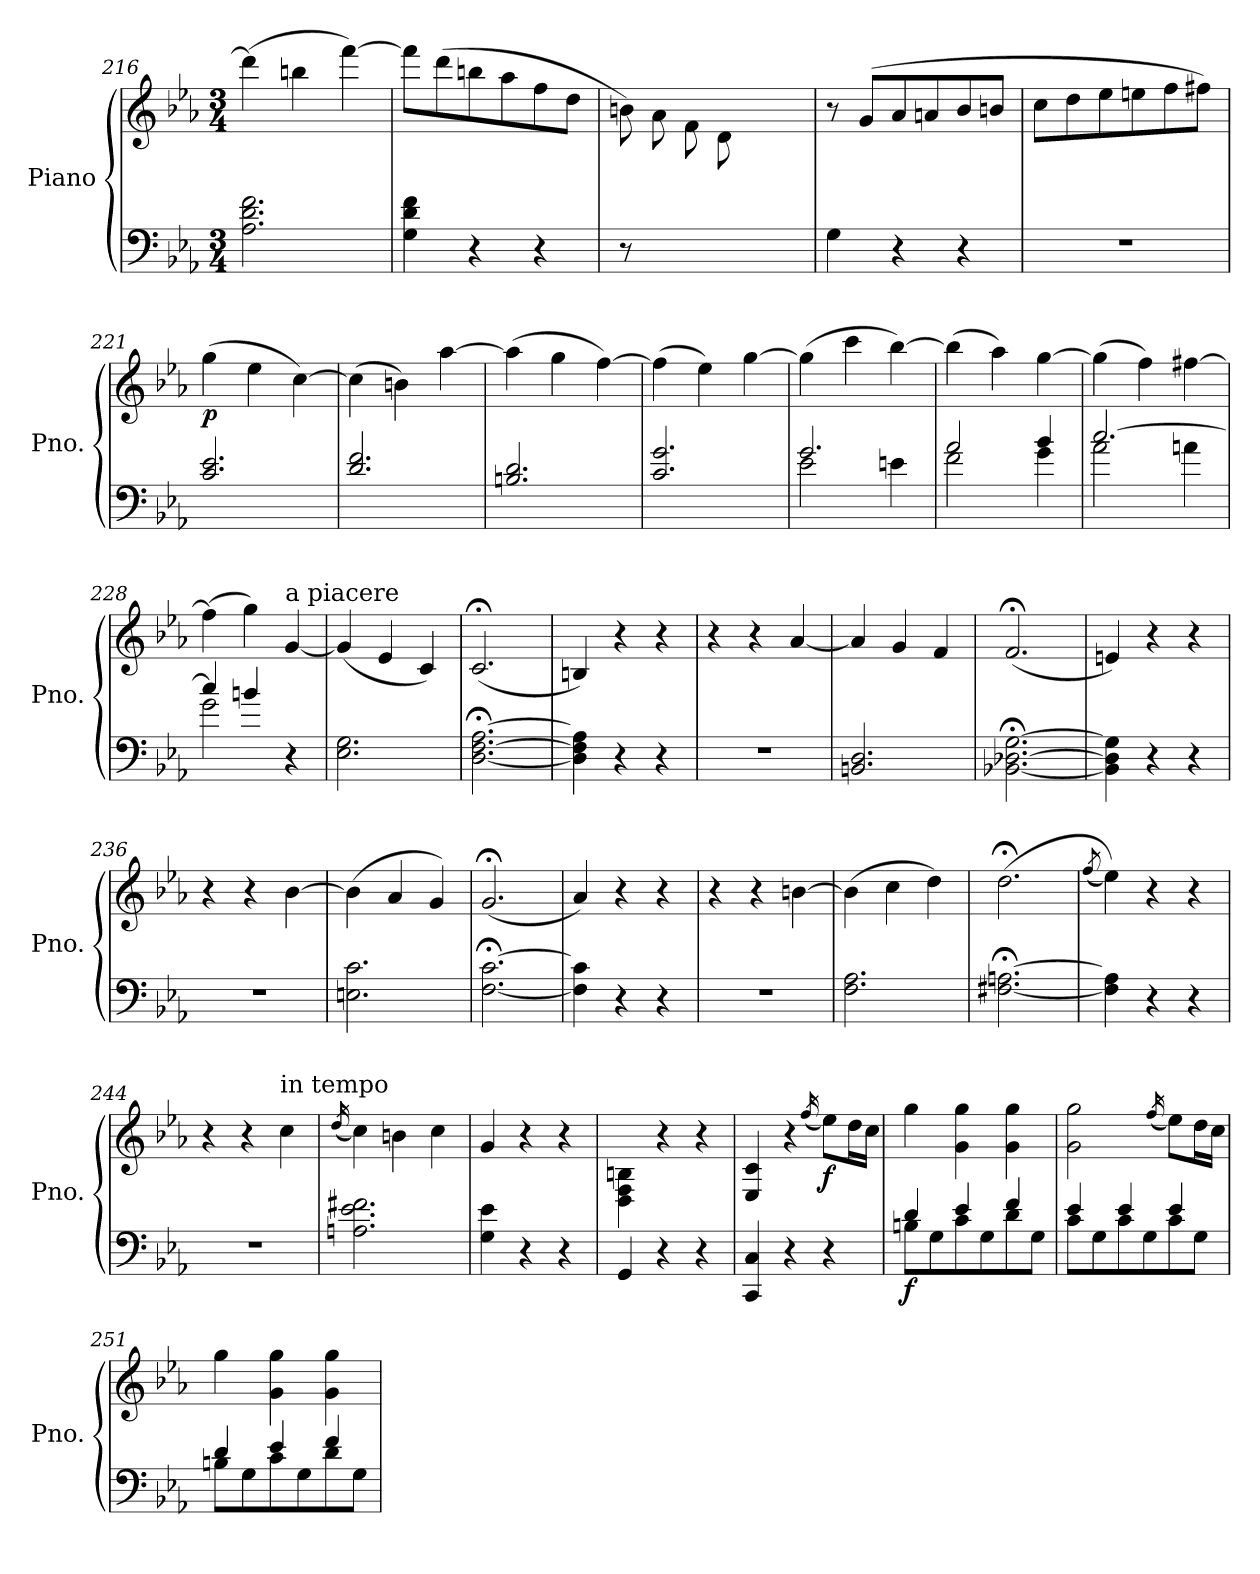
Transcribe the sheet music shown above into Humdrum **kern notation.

**kern	**kern	**dynam
*part1	*part1	*part1
*staff2	*staff1	*staff1/2
*I"Piano	*	*
*I'Pno.	*	*
*clefF4	*clefG2	*
*k[b-e-a-]	*k[b-e-a-]	*
*M3/4	*M3/4	*
=216	=216	=216
2.A-\ 2.d\ 2.f\	(>4ddd\]	.
.	4bbn\	.
.	[4fff\)	.
=217	=217	=217
4G\ 4d\ 4f\	8fff\L]	.
.	(>8ddd\	.
4r	8bbn\	.
.	8aa-\	.
4r	8ff\	.
.	8dd\J	.
=218	=218	=218
*^	*	*
2ryy	8r	8bn\L)	.
.	8ryy	(>8a-\	.
.	2ryy	8f\	.
.	.	8d\	.
8Bn/	.	4ryy	.
8A-/J)	.	.	.
*v	*v	*	*
=219	=219	=219
4G\	8r	.
.	(>8g/L	.
4r	8a-/	.
.	8an/	.
4r	8b-/	.
.	8bn/J	.
=220	=220	=220
2.r	8cc\L	.
.	8dd\	.
.	8ee-\	.
.	8een\	.
.	8ff\	.
.	8ff#X\J)	.
=221	=221	=221
!	!	!LO:DY:b
2.c/ 2.e-/	(>4gg\	p
.	4ee-\	.
.	[4cc\)	.
=222	=222	=222
2.d/ 2.f/	(>4cc\]	.
.	4bn\)	.
.	[4aa-\	.
=223	=223	=223
2.Bn/ 2.d/	(>4aa-\]	.
.	4gg\	.
.	[4ff\)	.
!!LO:LB:g=z
=224	=224	=224
2.c/ 2.g/	(>4ff\]	.
.	4ee-\)	.
.	[4gg\	.
=225	=225	=225
*^	*	*
2.g/	2e-\	(>4gg\]	.
.	.	4ccc\	.
.	4en\	[4bb-\)	.
=226	=226	=226	=226
2a-/	2f\	(>4bb-\]	.
.	.	4aa-\)	.
4b-/	4g\	[4gg\	.
=227	=227	=227	=227
[2.cc/	2a-\	(>4gg\]	.
.	.	4ff\)	.
.	4an\	[4ff#X\	.
=228	=228	=228	=228
4cc/]	2g\	(>4ff#\]	.
4bn/	.	4gg\)	.
!	!	!LO:TX:a:t=a piacere	!
4r	4ryy	[4g/	.
*v	*v	*	*
=229	=229	=229
2.E-\ 2.G\	(<4g/]	.
.	4e-/	.
.	4c/)	.
=230	=230	=230
!	!	!LO:DY:b=2
!	!	!LO:DY:n=1:b
[2.D\; [2.F\; [2.A-\;	(<2.c;</	fp fp
=231	=231	=231
4D\] 4F\] 4A-\]	4Bn/)	.
4r	4r	.
4r	4r	.
=232	=232	=232
2.r	4r	.
.	4r	.
.	[4a-/	.
=233	=233	=233
2.BBn/ 2.D/	4a-/]	.
.	4g/	.
.	4f/	.
=234	=234	=234
!	!	!LO:DY:b=2
!	!	!LO:DY:n=1:b
[2.BB-X\;< [2.D-X\;< [2.G\;<	(<2.f;</	fp fp
=235	=235	=235
4BB-\] 4D-\] 4G\]	4en/)	.
4r	4r	.
4r	4r	.
!!LO:LB:g=z
=236	=236	=236
2.r	4r	.
.	4r	.
.	[4b-\	.
=237	=237	=237
2.En\ 2.c\	(>4b-\]	.
.	4a-/	.
.	4g/)	.
=238	=238	=238
!	!	!LO:DY:b=2
!	!	!LO:DY:n=1:b
[2.F\; [2.c\;	(<2.g;</	fp fp
=239	=239	=239
4F\] 4c\]	4a-/)	.
4r	4r	.
4r	4r	.
=240	=240	=240
2.r	4r	.
.	4r	.
.	[4bn\	.
=241	=241	=241
2.F\ 2.A-\	(>4b\]	.
.	4cc\	.
.	4dd\)	.
=242	=242	=242
!	!	!LO:DY:b=2
!	!	!LO:DY:n=1:b=2
!	!	!LO:DY:n=2:b
[2.F#X\;< [2.An\;<	(>2.dd;<\	fp fp fp
=243	=243	=243
.	(<8qff/	.
4F#\] 4A\]	4ee-\))	.
4r	4r	.
4r	4r	.
=244	=244	=244
2.r	4r	.
.	4r	.
!	!LO:TX:a:t=in tempo	!
.	4cc\	.
=245	=245	=245
.	(<16qdd/	.
2.An\ 2.e-\ 2.f#X\	4cc\)	.
.	4bn\	.
.	4cc\	.
=246	=246	=246
4G\ 4e-\	4g/	.
4r	4r	.
4r	4r	.
=247	=247	=247
4GG/	4D\ 4F\ 4Bn\	.
4r	4r	.
4r	4r	.
!!LO:LB:g=z
=248	=248	=248
4CC/ 4C/	4E-/ 4c/	.
4r	4r	.
.	(<16qff/	.
!	!	!LO:DY:b
4r	8ee-\L)	f
.	16dd\L	.
.	16cc\JJ	.
=249	=249	=249
*^	*	*
!	!	!	!LO:DY:b=2
4d/	8Bn\L	4gg\	f
.	8G\	.	.
4e-/	8c\	4g\ 4gg\	.
.	8G\	.	.
4f/	8d\	4g\ 4gg\	.
.	8G\J	.	.
=250	=250	=250	=250
4e-/	8c\L	2g\ 2gg\	.
.	8G\	.	.
4e-/	8c\	.	.
.	8G\	.	.
.	.	(<16qff/	.
4e-/	8c\	8ee-\L)	.
.	8G\J	16dd\L	.
.	.	16cc\JJ	.
=251	=251	=251	=251
4d/	8Bn\L	4gg\	.
.	8G\	.	.
4e-/	8c\	4g\ 4gg\	.
.	8G\	.	.
4f/	8d\	4g\ 4gg\	.
.	8G\J	.	.
*v	*v	*	*
=	=	=
*-	*-	*-
